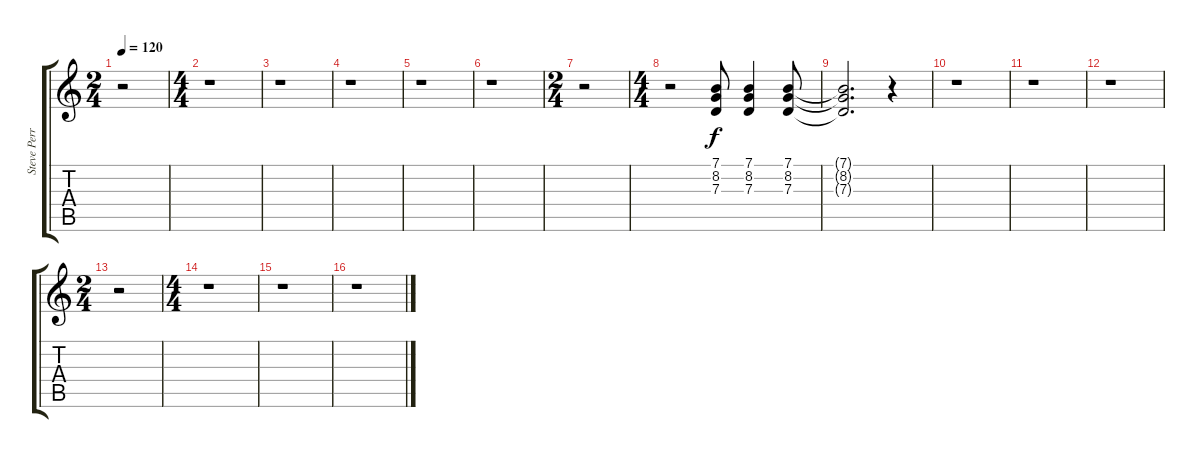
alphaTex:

\track ("Steve Perry" "Steve Perr") {instrument synthvoice}
\staff {score tabs}
\tuning (E4 B3 G3 D3 A2 E2) {hide}
\ts (2 4)
\tempo 120
\clef g2
\ks c
r.2{dy f} |
\ts (4 4)
r.1 |
r.1 |
r.1 |
r.1 |
r.1 |
\ts (2 4)
r.2 |
\ts (4 4)
r.2 (7.1 8.2 7.3).8 (7.1 8.2 7.3).4 (7.1 8.2 7.3).8 |
(7.1{t} 8.2{t} 7.3{t}).2{d} r.4 |
r.1 |
r.1 |
r.1 |
\ts (2 4)
r.2 |
\ts (4 4)
r.1 |
r.1 |
r.1
